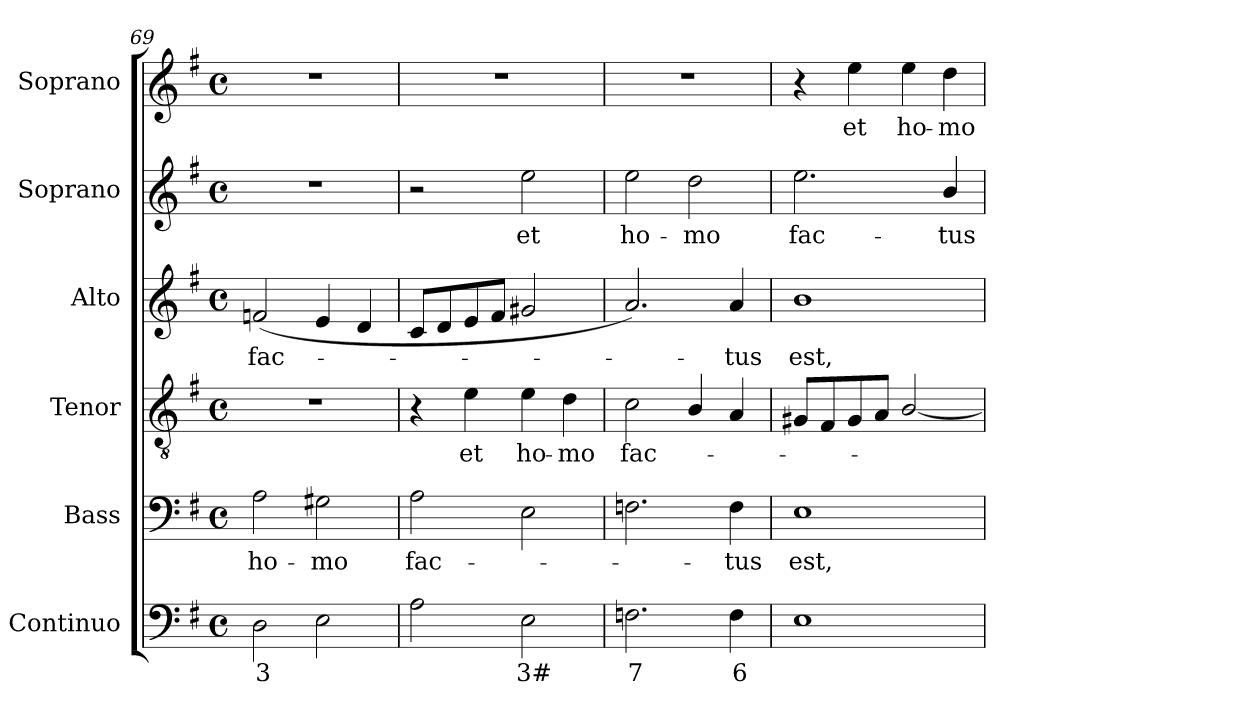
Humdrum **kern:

**kern	**text	**kern	**text	**kern	**text	**kern	**text	**kern	**text	**kern	**text
*part6	*part6	*part5	*part5	*part4	*part4	*part3	*part3	*part2	*part2	*part1	*part1
*staff6	*staff6	*staff5	*staff5	*staff4	*staff4	*staff3	*staff3	*staff2	*staff2	*staff1	*staff1
*I"Continuo	*	*I"Bass	*	*I"Tenor	*	*I"Alto	*	*I"Soprano	*	*I"Soprano	*
*I'Cont.	*	*I'B.	*	*I'T.	*	*I'A.	*	*I'S.	*	*I'S.	*
*clefF4	*	*clefF4	*	*clefGv2	*	*clefG2	*	*clefG2	*	*clefG2	*
*	*	*	*	*ITrd7c12	*	*	*	*	*	*	*
*k[f#]	*	*k[f#]	*	*k[f#]	*	*k[f#]	*	*k[f#]	*	*k[f#]	*
*G:	*	*G:	*	*G:	*	*G:	*	*G:	*	*G:	*
*M4/4	*	*M4/4	*	*M4/4	*	*M4/4	*	*M4/4	*	*M4/4	*
*met(c)	*	*met(c)	*	*met(c)	*	*met(c)	*	*met(c)	*	*met(c)	*
=69	=69	=69	=69	=69	=69	=69	=69	=69	=69	=69	=69
!	!LO:LY:b:color=#000000	!	!	!	!	!	!	!	!	!	!
!	!	!	!LO:LY:b:color=#000000	!	!	!	!	!	!	!	!
!	!	!	!	!	!	!	!LO:LY:b:color=#000000	!	!	!	!
2Di\	3	2Ai\	ho-	1r	.	(2fni/	fac-	1r	.	1r	.
!	!	!	!LO:LY:b:color=#000000	!	!	!	!	!	!	!	!
2Ei\	.	2G#Xi\	-mo	.	.	4ei/	.	.	.	.	.
.	.	.	.	.	.	4di/	.	.	.	.	.
=70	=70	=70	=70	=70	=70	=70	=70	=70	=70	=70	=70
!	!	!	!LO:LY:b:color=#000000	!	!	!	!	!	!	!	!
2Ai\	.	2Ai\	fac-	4r	.	8ci/L	.	2r	.	1r	.
.	.	.	.	.	.	8di/	.	.	.	.	.
!	!	!	!	!	!LO:LY:b:color=#000000	!	!	!	!	!	!
.	.	.	.	4Ei\	et	8ei/	.	.	.	.	.
.	.	.	.	.	.	8f#i/J	.	.	.	.	.
!	!LO:LY:b:color=#000000	!	!	!	!	!	!	!	!	!	!
!	!	!	!	!	!LO:LY:b:color=#000000	!	!	!	!	!	!
!	!	!	!	!	!	!	!	!	!LO:LY:b:color=#000000	!	!
2Ei\	3#	2Ei\	.	4Ei\	ho-	2g#Xi/	.	2eei\	et	.	.
!	!	!	!	!	!LO:LY:b:color=#000000	!	!	!	!	!	!
.	.	.	.	4Di\	-mo	.	.	.	.	.	.
=71	=71	=71	=71	=71	=71	=71	=71	=71	=71	=71	=71
!	!LO:LY:b:color=#000000	!	!	!	!	!	!	!	!	!	!
!	!	!	!	!	!LO:LY:b:color=#000000	!	!	!	!	!	!
!	!	!	!	!	!	!	!	!	!LO:LY:b:color=#000000	!	!
2.Fni\	7	2.Fni\	.	2Ci\	fac-	2.ai/)	.	2eei\	ho-	1r	.
!	!	!	!	!	!	!	!	!	!LO:LY:b:color=#000000	!	!
.	.	.	.	4BBi/	.	.	.	2ddi\	-mo	.	.
!	!LO:LY:b:color=#000000	!	!	!	!	!	!	!	!	!	!
!	!	!	!LO:LY:b:color=#000000	!	!	!	!	!	!	!	!
!	!	!	!	!	!	!	!LO:LY:b:color=#000000	!	!	!	!
4Fi\	6	4Fi\	-tus	4AAi/	.	4ai/	-tus	.	.	.	.
!!LO:LB:g=z
=72	=72	=72	=72	=72	=72	=72	=72	=72	=72	=72	=72
!	!	!	!LO:LY:b:color=#000000	!	!	!	!	!	!	!	!
!	!	!	!	!	!	!	!LO:LY:b:color=#000000	!	!	!	!
!	!	!	!	!	!	!	!	!	!LO:LY:b:color=#000000	!	!
1Ei	.	1Ei	est,	8GG#Xi/L	.	1bi	est,	2.eei\	fac-	4r	.
.	.	.	.	8FF#i/	.	.	.	.	.	.	.
!	!	!	!	!	!	!	!	!	!	!	!LO:LY:b:color=#000000
.	.	.	.	8GG#i/	.	.	.	.	.	4eei\	et
.	.	.	.	8AAi/J	.	.	.	.	.	.	.
!	!	!	!	!	!	!	!	!	!	!	!LO:LY:b:color=#000000
.	.	.	.	[2BBi/	.	.	.	.	.	4eei\	ho-
!	!	!	!	!	!	!	!	!	!LO:LY:b:color=#000000	!	!
!	!	!	!	!	!	!	!	!	!	!	!LO:LY:b:color=#000000
.	.	.	.	.	.	.	.	4bi/	-tus	4ddi\	-mo
=	=	=	=	=	=	=	=	=	=	=	=
*-	*-	*-	*-	*-	*-	*-	*-	*-	*-	*-	*-
